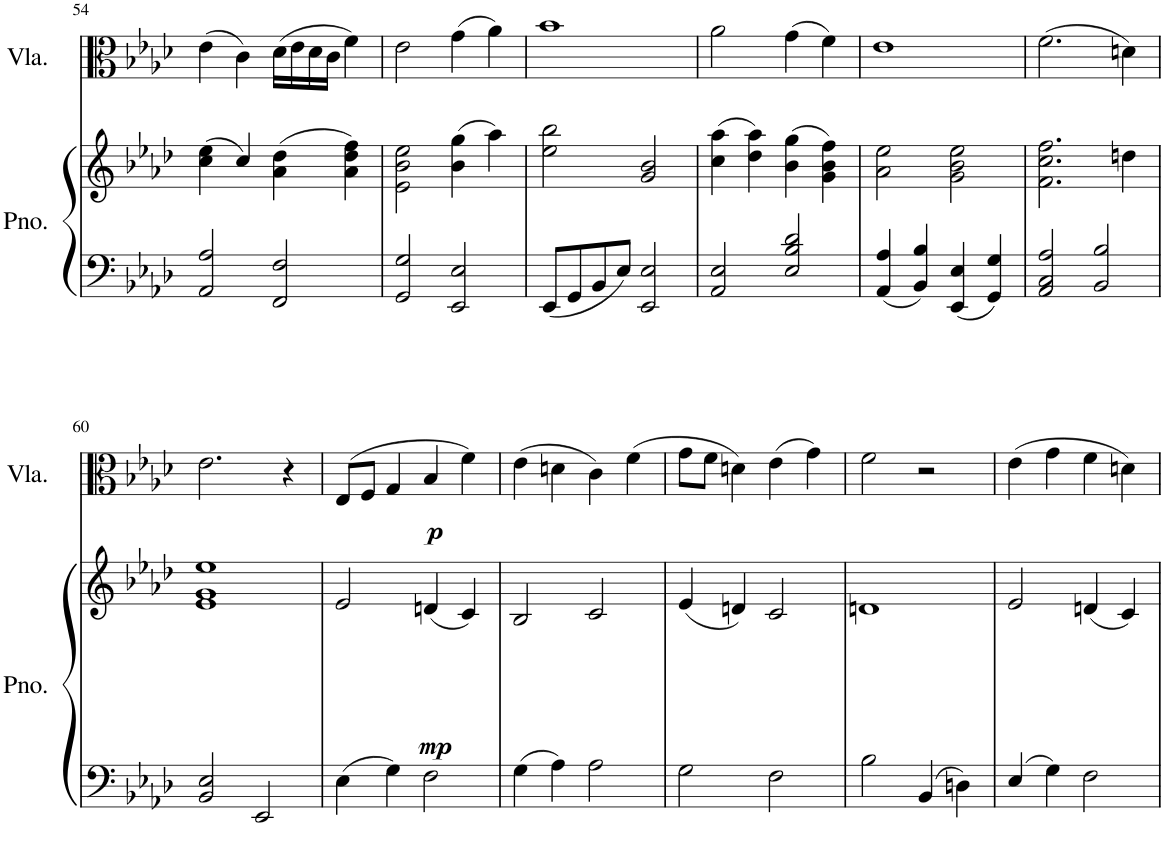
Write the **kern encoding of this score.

**kern	**kern	**dynam	**kern	**dynam
*part2	*part2	*part2	*part1	*part1
*staff3	*staff2	*staff2/3	*staff1	*staff1
*I"Piano	*	*	*I"Viola	*
*I'Pno.	*	*	*I'Vla.	*
!!LO:PB:g=z
*clefF4	*clefG2	*	*clefC3	*
*k[b-e-a-d-]	*k[b-e-a-d-]	*	*k[b-e-a-d-]	*
*M4/4	*M4/4	*	*M4/4	*
*met(c|)	*met(c|)	*	*met(c|)	*
=54	=54	=54	=54	=54
2AA-/ 2A-/	(4cc\ 4ee-\	.	(4e-\	.
.	4cc/)	.	4c\)	.
2FF/ 2F/	(4a-\ 4dd-\	.	(16d-\LL	.
.	.	.	16e-\	.
.	.	.	16d-\	.
.	.	.	16c\JJ	.
.	4a-\ 4dd-\ 4ff\)	.	4f\)	.
=55	=55	=55	=55	=55
2GG/ 2G/	2e-\ 2b-\ 2ee-\	.	2e-\	.
2EE-/ 2E-/	(4b-\ 4gg\	.	(4g\	.
.	4aa-\)	.	4a-\)	.
=56	=56	=56	=56	=56
8EE-/L	2ee-\ 2bb-\	.	1b-	.
8GG/	.	.	.	.
8BB-/	.	.	.	.
8E-/J	.	.	.	.
2EE-/ 2E-/	2g/ 2b-/	.	.	.
=57	=57	=57	=57	=57
2AA-/ 2E-/	(4cc\ 4aa-\	.	2a-\	.
.	4dd-\ 4aa-\)	.	.	.
2E-/ 2B-/ 2d-/	(4b-\ 4gg\	.	(4g\	.
.	4g\ 4b-\ 4ff\)	.	4f\)	.
=58	=58	=58	=58	=58
4AA-/ 4A-/	2a-\ 2ee-\	.	1e-	.
4BB-/ 4B-/	.	.	.	.
4EE-/ 4E-/	2g\ 2b-\ 2ee-\	.	.	.
4GG/ 4G/	.	.	.	.
=59	=59	=59	=59	=59
2AA-/ 2C/ 2A-/	2.f\ 2.cc\ 2.ff\	.	(2.f\	.
2BB-/ 2B-/	.	.	.	.
.	4ddn\	.	4dn\)	.
!!LO:LB:g=z
=60	=60	=60	=60	=60
2BB-/ 2E-/	1e- 1g 1ee-	.	2.e-\	.
2EE-/	.	.	.	.
.	.	.	4r	.
=61	=61	=61	=61	=61
!	!	!LO:DY:b	!	!LO:DY:b
4E-\	2e-/	mp	(8E-/L	p
.	.	.	8F/J	.
4G\	.	.	4G/	.
2F\	(4dn/	.	4B-/	.
.	4c/)	.	4f\)	.
=62	=62	=62	=62	=62
4G\	2B-/	.	(4e-\	.
4A-\	.	.	4dn\	.
2A-\	2c/	.	4c\)	.
.	.	.	(4f\	.
=63	=63	=63	=63	=63
2G\	(4e-/	.	8g\L	.
.	.	.	8f\J	.
.	4dn/)	.	4dn\)	.
2F\	2c/	.	(4e-\	.
.	.	.	4g\)	.
=64	=64	=64	=64	=64
2B-\	1dn	.	2f\	.
4BB-/	.	.	2r	.
4Dn\	.	.	.	.
=65	=65	=65	=65	=65
4E-/	2e-/	.	(4e-\	.
4G\	.	.	4g\	.
2F\	(4dn/	.	4f\	.
.	4c/)	.	4dn\)	.
=	=	=	=	=
*-	*-	*-	*-	*-
